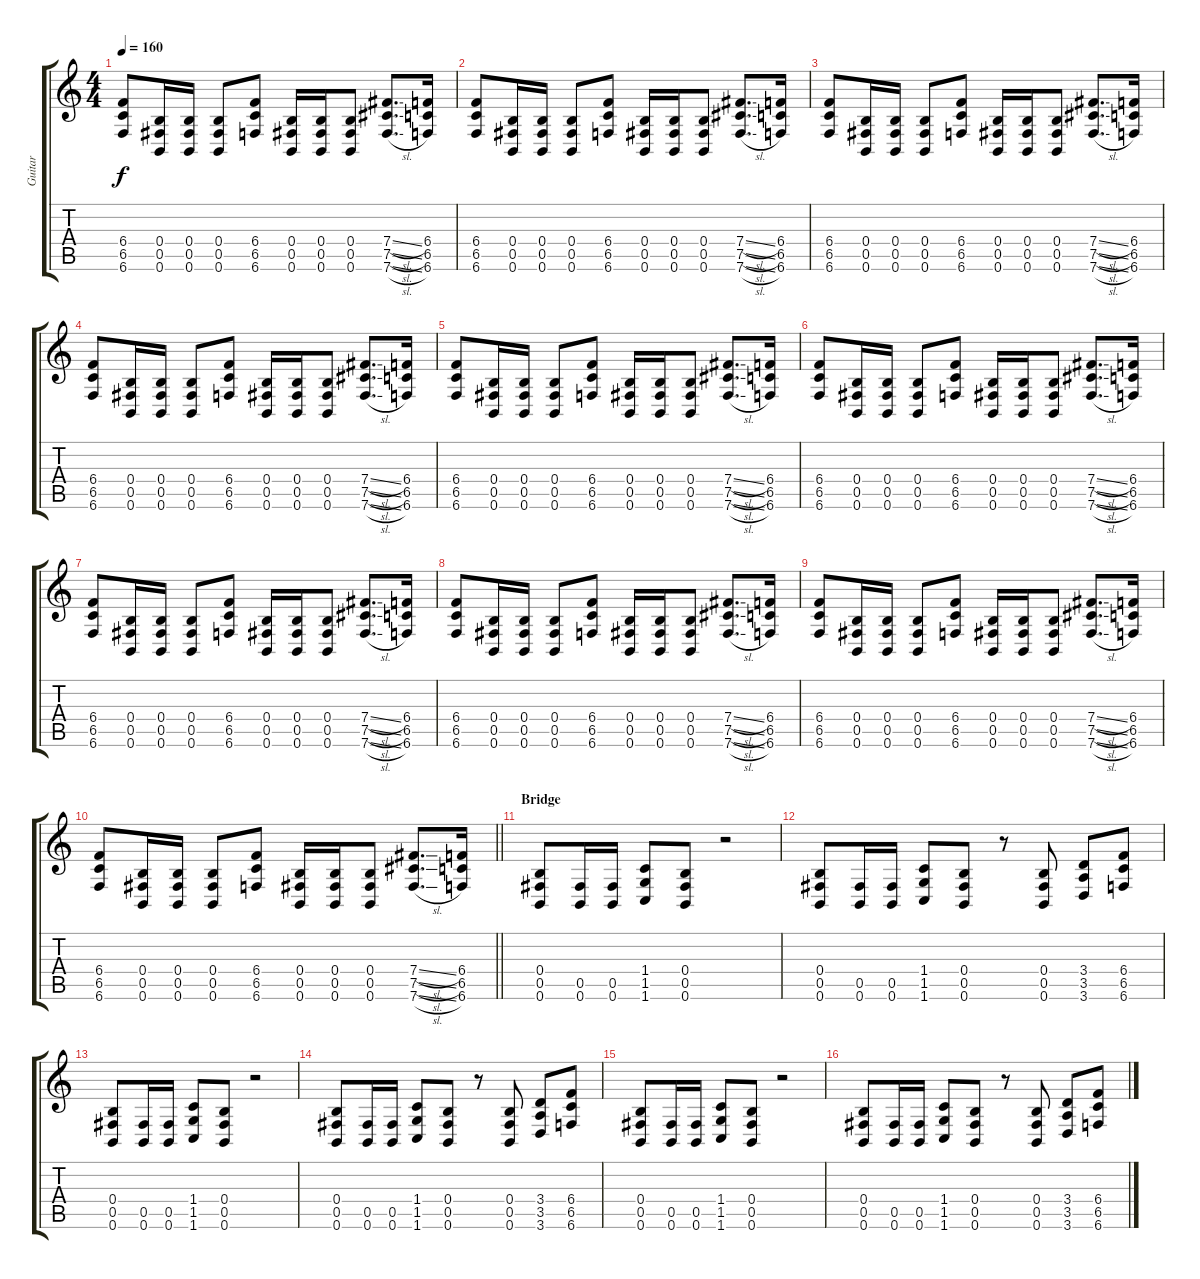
\track ("Guitar" "Guitar") {instrument distortionguitar}
\staff {score tabs}
\tuning (Db4 Ab3 E3 B2 Gb2 B1) {hide}
\ts (4 4)
\tempo 160
\clef g2
\ks c
(6.4 6.5 6.6).8{dy f} (0.4 0.5 0.6).16 (0.4 0.5 0.6).16 (0.4 0.5 0.6).8 (6.4 6.5 6.6).8 (0.4 0.5 0.6).16 (0.4 0.5 0.6).16 (0.4 0.5 0.6).8 (7.4{sl} 7.5{sl} 7.6{sl}).8{d} (6.4 6.5 6.6).16 |
(6.4 6.5 6.6).8 (0.4 0.5 0.6).16 (0.4 0.5 0.6).16 (0.4 0.5 0.6).8 (6.4 6.5 6.6).8 (0.4 0.5 0.6).16 (0.4 0.5 0.6).16 (0.4 0.5 0.6).8 (7.4{sl} 7.5{sl} 7.6{sl}).8{d} (6.4 6.5 6.6).16 |
(6.4 6.5 6.6).8 (0.4 0.5 0.6).16 (0.4 0.5 0.6).16 (0.4 0.5 0.6).8 (6.4 6.5 6.6).8 (0.4 0.5 0.6).16 (0.4 0.5 0.6).16 (0.4 0.5 0.6).8 (7.4{sl} 7.5{sl} 7.6{sl}).8{d} (6.4 6.5 6.6).16 |
(6.4 6.5 6.6).8 (0.4 0.5 0.6).16 (0.4 0.5 0.6).16 (0.4 0.5 0.6).8 (6.4 6.5 6.6).8 (0.4 0.5 0.6).16 (0.4 0.5 0.6).16 (0.4 0.5 0.6).8 (7.4{sl} 7.5{sl} 7.6{sl}).8{d} (6.4 6.5 6.6).16 |
(6.4 6.5 6.6).8 (0.4 0.5 0.6).16 (0.4 0.5 0.6).16 (0.4 0.5 0.6).8 (6.4 6.5 6.6).8 (0.4 0.5 0.6).16 (0.4 0.5 0.6).16 (0.4 0.5 0.6).8 (7.4{sl} 7.5{sl} 7.6{sl}).8{d} (6.4 6.5 6.6).16 |
(6.4 6.5 6.6).8 (0.4 0.5 0.6).16 (0.4 0.5 0.6).16 (0.4 0.5 0.6).8 (6.4 6.5 6.6).8 (0.4 0.5 0.6).16 (0.4 0.5 0.6).16 (0.4 0.5 0.6).8 (7.4{sl} 7.5{sl} 7.6{sl}).8{d} (6.4 6.5 6.6).16 |
(6.4 6.5 6.6).8 (0.4 0.5 0.6).16 (0.4 0.5 0.6).16 (0.4 0.5 0.6).8 (6.4 6.5 6.6).8 (0.4 0.5 0.6).16 (0.4 0.5 0.6).16 (0.4 0.5 0.6).8 (7.4{sl} 7.5{sl} 7.6{sl}).8{d} (6.4 6.5 6.6).16 |
(6.4 6.5 6.6).8 (0.4 0.5 0.6).16 (0.4 0.5 0.6).16 (0.4 0.5 0.6).8 (6.4 6.5 6.6).8 (0.4 0.5 0.6).16 (0.4 0.5 0.6).16 (0.4 0.5 0.6).8 (7.4{sl} 7.5{sl} 7.6{sl}).8{d} (6.4 6.5 6.6).16 |
(6.4 6.5 6.6).8 (0.4 0.5 0.6).16 (0.4 0.5 0.6).16 (0.4 0.5 0.6).8 (6.4 6.5 6.6).8 (0.4 0.5 0.6).16 (0.4 0.5 0.6).16 (0.4 0.5 0.6).8 (7.4{sl} 7.5{sl} 7.6{sl}).8{d} (6.4 6.5 6.6).16 |
\barLineRight lightlight
(6.4 6.5 6.6).8 (0.4 0.5 0.6).16 (0.4 0.5 0.6).16 (0.4 0.5 0.6).8 (6.4 6.5 6.6).8 (0.4 0.5 0.6).16 (0.4 0.5 0.6).16 (0.4 0.5 0.6).8 (7.4{sl} 7.5{sl} 7.6{sl}).8{d} (6.4 6.5 6.6).16 |
\section ("" "Bridge")
(0.4 0.5 0.6).8 (0.5 0.6).16 (0.5 0.6).16 (1.4 1.5 1.6).8 (0.4 0.5 0.6).8 r.2 |
(0.4 0.5 0.6).8 (0.5 0.6).16 (0.5 0.6).16 (1.4 1.5 1.6).8 (0.4 0.5 0.6).8 r.8 (0.4 0.5 0.6).8 (3.4 3.5 3.6).8 (6.4 6.5 6.6).8 |
(0.4 0.5 0.6).8 (0.5 0.6).16 (0.5 0.6).16 (1.4 1.5 1.6).8 (0.4 0.5 0.6).8 r.2 |
(0.4 0.5 0.6).8 (0.5 0.6).16 (0.5 0.6).16 (1.4 1.5 1.6).8 (0.4 0.5 0.6).8 r.8 (0.4 0.5 0.6).8 (3.4 3.5 3.6).8 (6.4 6.5 6.6).8 |
(0.4 0.5 0.6).8 (0.5 0.6).16 (0.5 0.6).16 (1.4 1.5 1.6).8 (0.4 0.5 0.6).8 r.2 |
(0.4 0.5 0.6).8 (0.5 0.6).16 (0.5 0.6).16 (1.4 1.5 1.6).8 (0.4 0.5 0.6).8 r.8 (0.4 0.5 0.6).8 (3.4 3.5 3.6).8 (6.4 6.5 6.6).8
